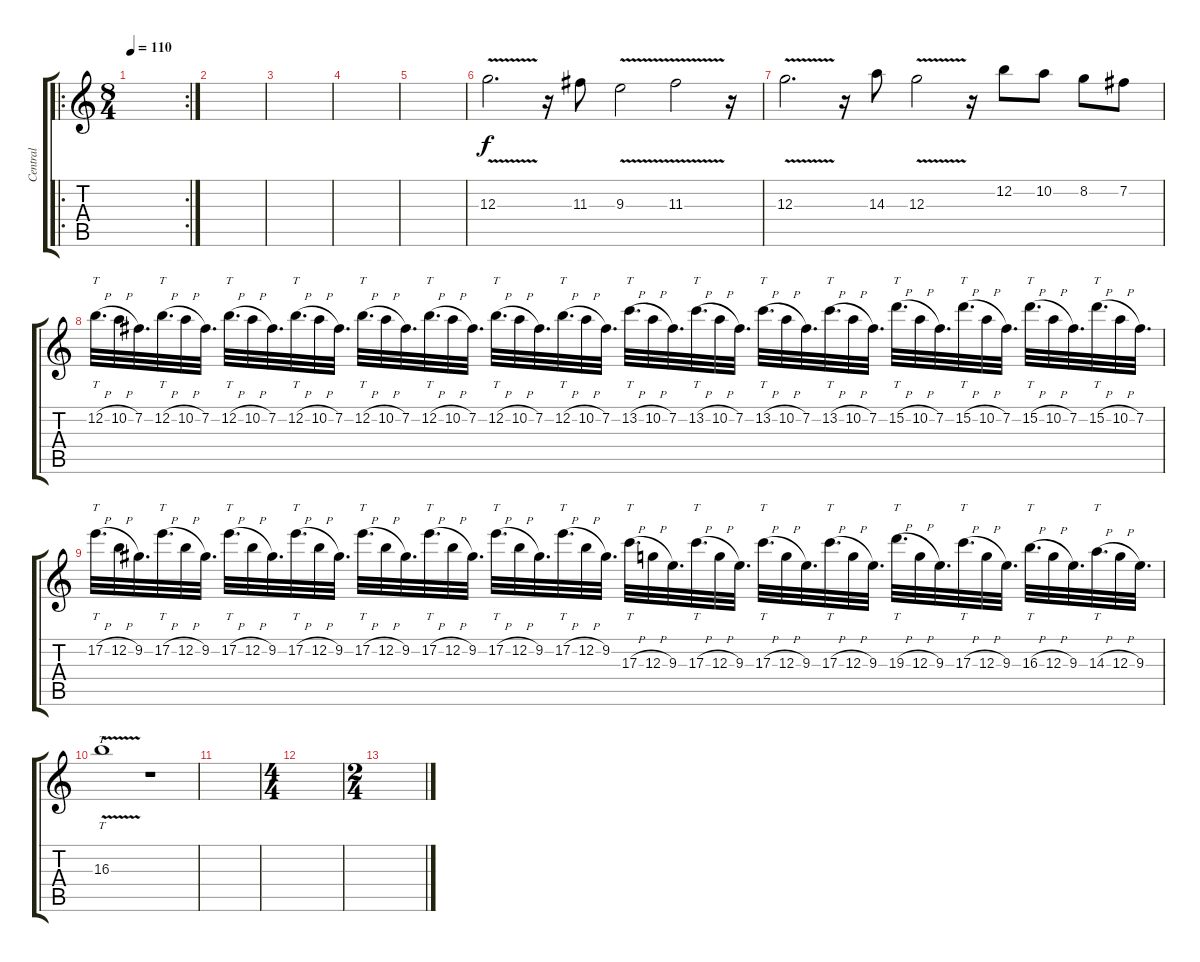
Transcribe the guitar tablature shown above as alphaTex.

\track ("Central" "Central") {instrument overdrivenguitar}
\staff {score tabs}
\tuning (E4 B3 G3 D3 A2 E2) {hide}
\ro
\rc 2
\ts (8 4)
\tempo 110
\clef g2
\ks c
|
|
|
|
|
12.3{v}.2{d} r.16 11.3.8 9.3{v}.2 11.3{v}.2 r.16 |
12.3{v}.2{d} r.16 14.3.8 12.3{v}.2 r.16 12.2.8 10.2.8 8.2.8 7.2.8 |
12.2{h}.32{tt d} 10.2{h}.32 7.2.32{d} 12.2{h}.32{tt d} 10.2{h}.32 7.2.32{d} 12.2{h}.32{tt d} 10.2{h}.32 7.2.32{d} 12.2{h}.32{tt d} 10.2{h}.32 7.2.32{d} 12.2{h}.32{tt d} 10.2{h}.32 7.2.32{d} 12.2{h}.32{tt d} 10.2{h}.32 7.2.32{d} 12.2{h}.32{tt d} 10.2{h}.32 7.2.32{d} 12.2{h}.32{tt d} 10.2{h}.32 7.2.32{d} 13.2{h}.32{tt d} 10.2{h}.32 7.2.32{d} 13.2{h}.32{tt d} 10.2{h}.32 7.2.32{d} 13.2{h}.32{tt d} 10.2{h}.32 7.2.32{d} 13.2{h}.32{tt d} 10.2{h}.32 7.2.32{d} 15.2{h}.32{tt d} 10.2{h}.32 7.2.32{d} 15.2{h}.32{tt d} 10.2{h}.32 7.2.32{d} 15.2{h}.32{tt d} 10.2{h}.32 7.2.32{d} 15.2{h}.32{tt d} 10.2{h}.32 7.2.32{d} |
17.2{h}.32{tt d} 12.2{h}.32 9.2.32{d} 17.2{h}.32{tt d} 12.2{h}.32 9.2.32{d} 17.2{h}.32{tt d} 12.2{h}.32 9.2.32{d} 17.2{h}.32{tt d} 12.2{h}.32 9.2.32{d} 17.2{h}.32{tt d} 12.2{h}.32 9.2.32{d} 17.2{h}.32{tt d} 12.2{h}.32 9.2.32{d} 17.2{h}.32{tt d} 12.2{h}.32 9.2.32{d} 17.2{h}.32{tt d} 12.2{h}.32 9.2.32{d} 17.3{h}.32{tt d} 12.3{h}.32 9.3.32{d} 17.3{h}.32{tt d} 12.3{h}.32 9.3.32{d} 17.3{h}.32{tt d} 12.3{h}.32 9.3.32{d} 17.3{h}.32{tt d} 12.3{h}.32 9.3.32{d} 19.3{h}.32{tt d} 12.3{h}.32 9.3.32{d} 17.3{h}.32{tt d} 12.3{h}.32 9.3.32{d} 16.3{h}.32{tt d} 12.3{h}.32 9.3.32{d} 14.3{h}.32{tt d} 12.3{h}.32 9.3.32{d} |
16.3{v}.1{tt} r.1 |
|
\ts (4 4)
|
\ts (2 4)
